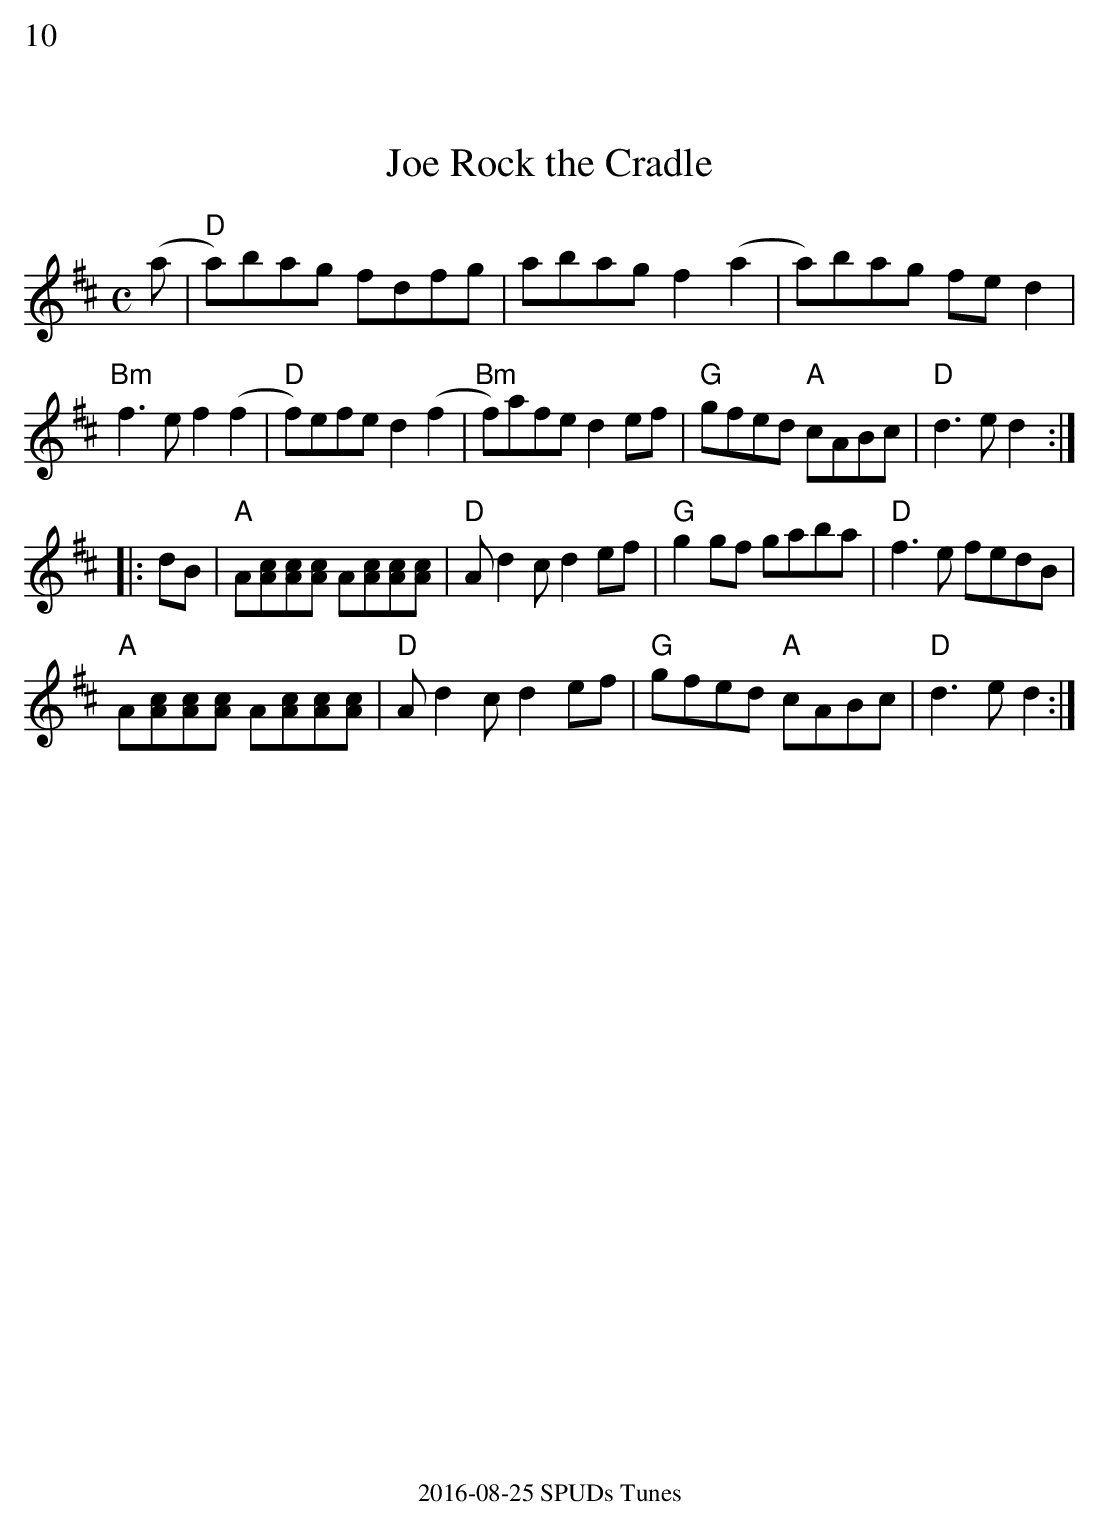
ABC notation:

X:1
%%text 10
T: Rock the Cradle, Joe
M: C
K: D
(a|"D"a)bag fdfg|abag f2(a2|a)bag fed2|
"Bm"f3ef2(f2|"D"f)efe d2(f2|"Bm"f)afe d2ef|"G"gfed "A"cABc|"D" d3ed2:|
|:dB|"A"A[cA][cA][cA] A[cA][cA][cA]|"D"Ad2cd2ef|"G"g2gf gaba|"D"f3e fedB|
"A"A[cA][cA][cA] A[cA][cA][cA]|"D"Ad2cd2ef| "G"gfed "A"cABc| "D" d3ed2:|
